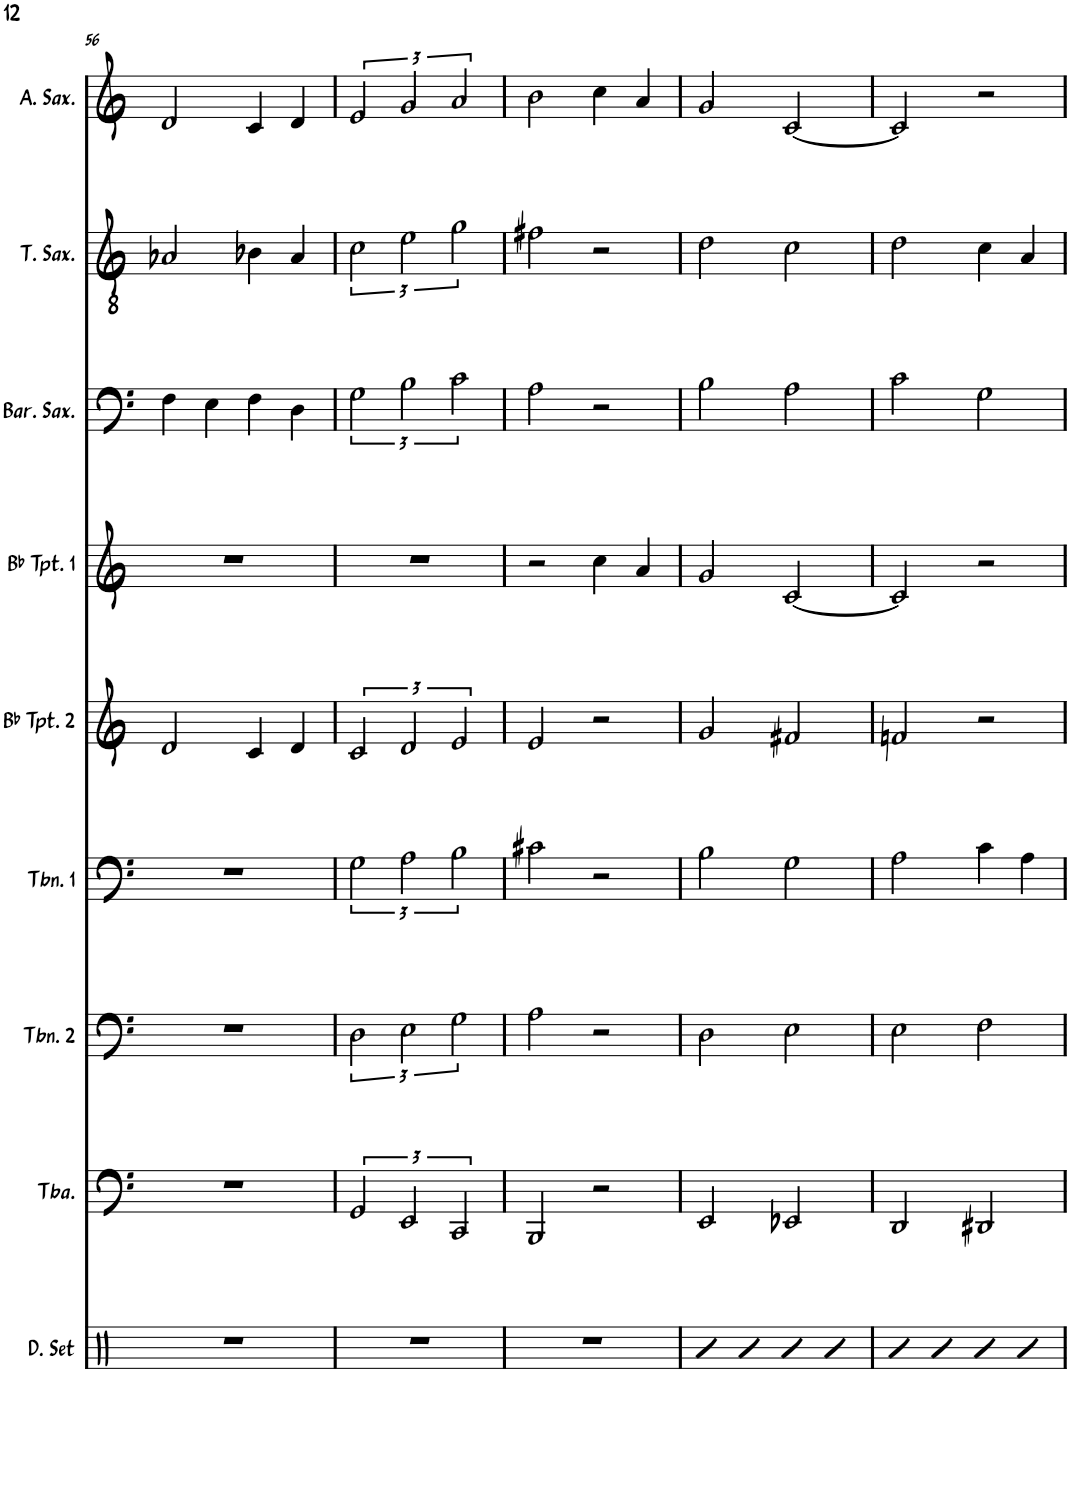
**kern	**kern	**kern	**kern	**kern	**kern	**kern	**kern	**kern
*part9	*part8	*part7	*part6	*part5	*part4	*part3	*part2	*part1
*staff9	*staff8	*staff7	*staff6	*staff5	*staff4	*staff3	*staff2	*staff1
*I"Drumset	*I"Tuba	*I"Trombone 2	*I"Trombone 1	*I"Bb Trumpet 2	*I"Bb Trumpet 1	*I"Baritone Saxophone	*I"Tenor Saxophone	*I"Alto Saxophone
*I'D. Set	*I'Tba.	*I'Tbn. 2	*I'Tbn. 1	*I'Bb Tpt. 2	*I'Bb Tpt. 1	*I'Bar. Sax.	*I'T. Sax.	*I'A. Sax.
!!LO:PB:g=z
*clefX	*clefF4	*clefF4	*clefF4	*clefG2	*clefG2	*clefF4	*clefGv2	*clefG2
*	*	*	*	*Trd1c2	*Trd1c2	*Trd12c21	*Trd8c14	*Trd5c9
*k[]	*k[]	*k[]	*k[]	*k[]	*k[]	*k[]	*k[]	*k[]
*M2/2	*M2/2	*M2/2	*M2/2	*M2/2	*M2/2	*M2/2	*M2/2	*M2/2
*met(c|)	*met(c|)	*met(c|)	*met(c|)	*met(c|)	*met(c|)	*met(c|)	*met(c|)	*met(c|)
=56	=56	=56	=56	=56	=56	=56	=56	=56
1r	1r	1r	1r	2d/	1r	4F\	2A-X/	2d/
.	.	.	.	.	.	4E\	.	.
.	.	.	.	4c/	.	4F\	4B-X\	4c/
.	.	.	.	4d/	.	4D\	4A-/	4d/
=57	=57	=57	=57	=57	=57	=57	=57	=57
1r	3GG/	3D\	3G\	3c/	1r	3G\	3c\	3e/
.	3EE/	3E\	3A\	3d/	.	3B\	3e\	3g/
.	3CC/	3G\	3B\	3e/	.	3c\	3g\	3a/
=58	=58	=58	=58	=58	=58	=58	=58	=58
1r	2BBB/	2A\	2c#X\	2e/	2r	2A\	2f#X\	2b\
.	2r	2r	2r	2r	4cc\	2r	2r	4cc\
.	.	.	.	.	4a/	.	.	4a/
=59	=59	=59	=59	=59	=59	=59	=59	=59
4R	2EE/	2D\	2B\	2g/	2g/	2B\	2d\	2g/
4R	.	.	.	.	.	.	.	.
4R	2EE-X/	2E\	2G\	2f#X/	[2c/	2A\	2c\	[2c/
4R	.	.	.	.	.	.	.	.
=60	=60	=60	=60	=60	=60	=60	=60	=60
4R	2DD/	2E\	2A\	2fn/	2c/]	2c\	2d\	2c/]
4R	.	.	.	.	.	.	.	.
4R	2DD#X/	2F\	4c\	2r	2r	2G\	4c\	2r
4R	.	.	4A\	.	.	.	4A/	.
=	=	=	=	=	=	=	=	=
*-	*-	*-	*-	*-	*-	*-	*-	*-
